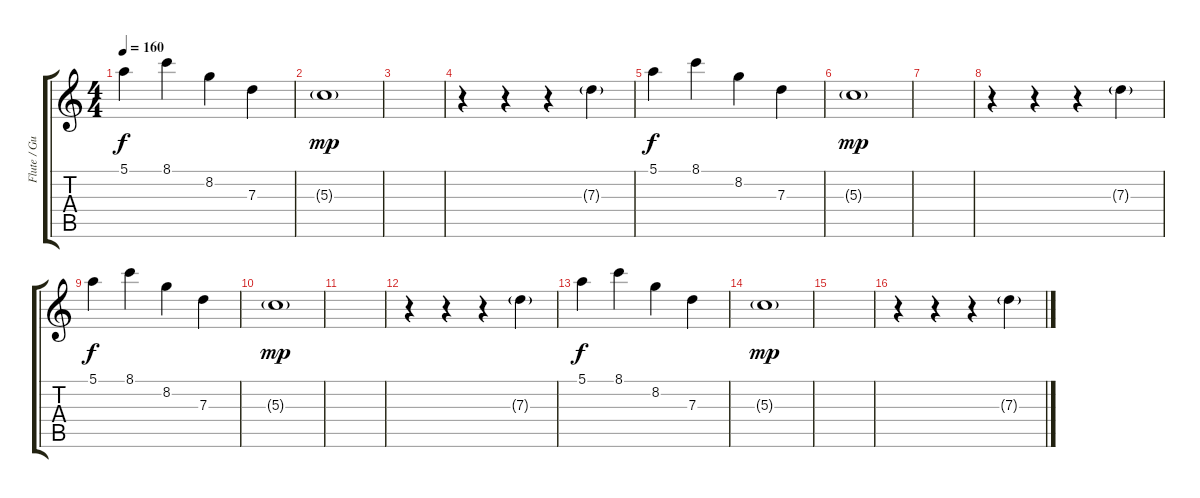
\track ("Flute / Guitar" "Flute / Gu") {instrument acousticguitarsteel}
\staff {score tabs}
\tuning (E4 B3 G3 D3 A2 E2) {hide}
\ts (4 4)
\tempo 160
\clef g2
\ks c
5.1.4{dy f volume 8 instrument acousticguitarsteel} 8.1.4 8.2.4 7.3.4 |
5.3{g}.1{dy mp} |
|
r.4 r.4 r.4 7.3{g}.4 |
5.1.4{dy f} 8.1.4 8.2.4 7.3.4 |
5.3{g}.1{dy mp} |
|
r.4 r.4 r.4 7.3{g}.4 |
5.1.4{dy f} 8.1.4 8.2.4 7.3.4 |
5.3{g}.1{dy mp} |
|
r.4 r.4 r.4 7.3{g}.4 |
5.1.4{dy f} 8.1.4 8.2.4 7.3.4 |
5.3{g}.1{dy mp} |
|
r.4 r.4 r.4 7.3{g}.4
